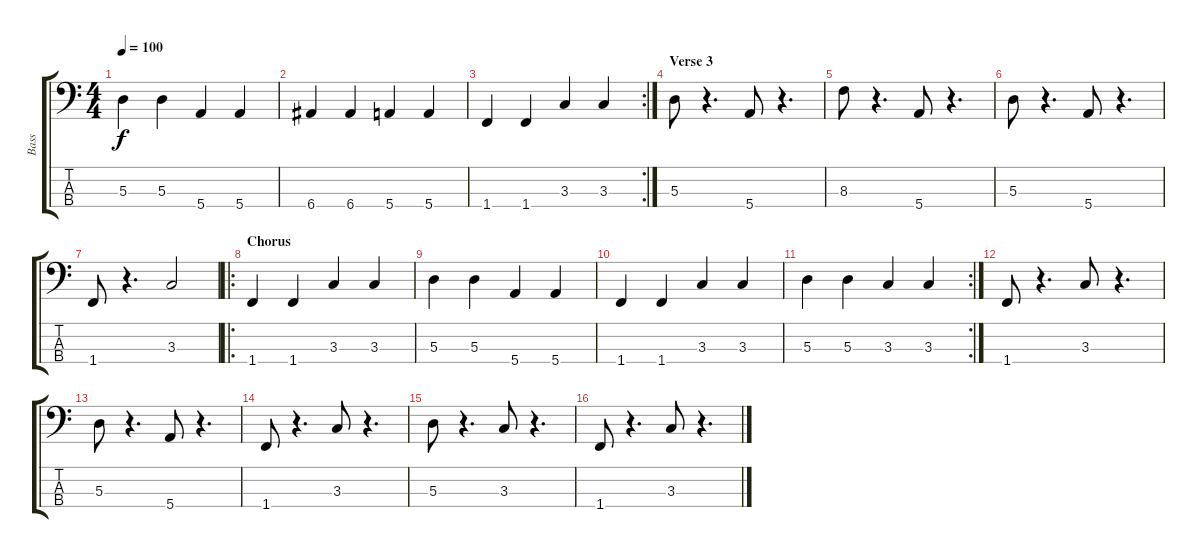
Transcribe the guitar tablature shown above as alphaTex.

\track ("Bass" "Bass") {instrument electricbasspick}
\staff {score tabs}
\tuning (G2 D2 A1 E1) {hide}
\ts (4 4)
\tempo 100
\clef f4
\ks c
5.3.4{dy f} 5.3.4 5.4.4 5.4.4 |
6.4.4 6.4.4 5.4.4 5.4.4 |
\rc 2
1.4.4 1.4.4 3.3.4 3.3.4 |
\section ("" "Verse 3")
5.3.8 r.4{d} 5.4.8 r.4{d} |
8.3.8 r.4{d} 5.4.8 r.4{d} |
5.3.8 r.4{d} 5.4.8 r.4{d} |
1.4.8 r.4{d} 3.3.2 |
\ro
\section ("" "Chorus")
1.4.4 1.4.4 3.3.4 3.3.4 |
5.3.4 5.3.4 5.4.4 5.4.4 |
1.4.4 1.4.4 3.3.4 3.3.4 |
\rc 2
5.3.4 5.3.4 3.3.4 3.3.4 |
1.4.8 r.4{d} 3.3.8 r.4{d} |
5.3.8 r.4{d} 5.4.8 r.4{d} |
1.4.8 r.4{d} 3.3.8 r.4{d} |
5.3.8 r.4{d} 3.3.8 r.4{d} |
1.4.8 r.4{d} 3.3.8 r.4{d}
